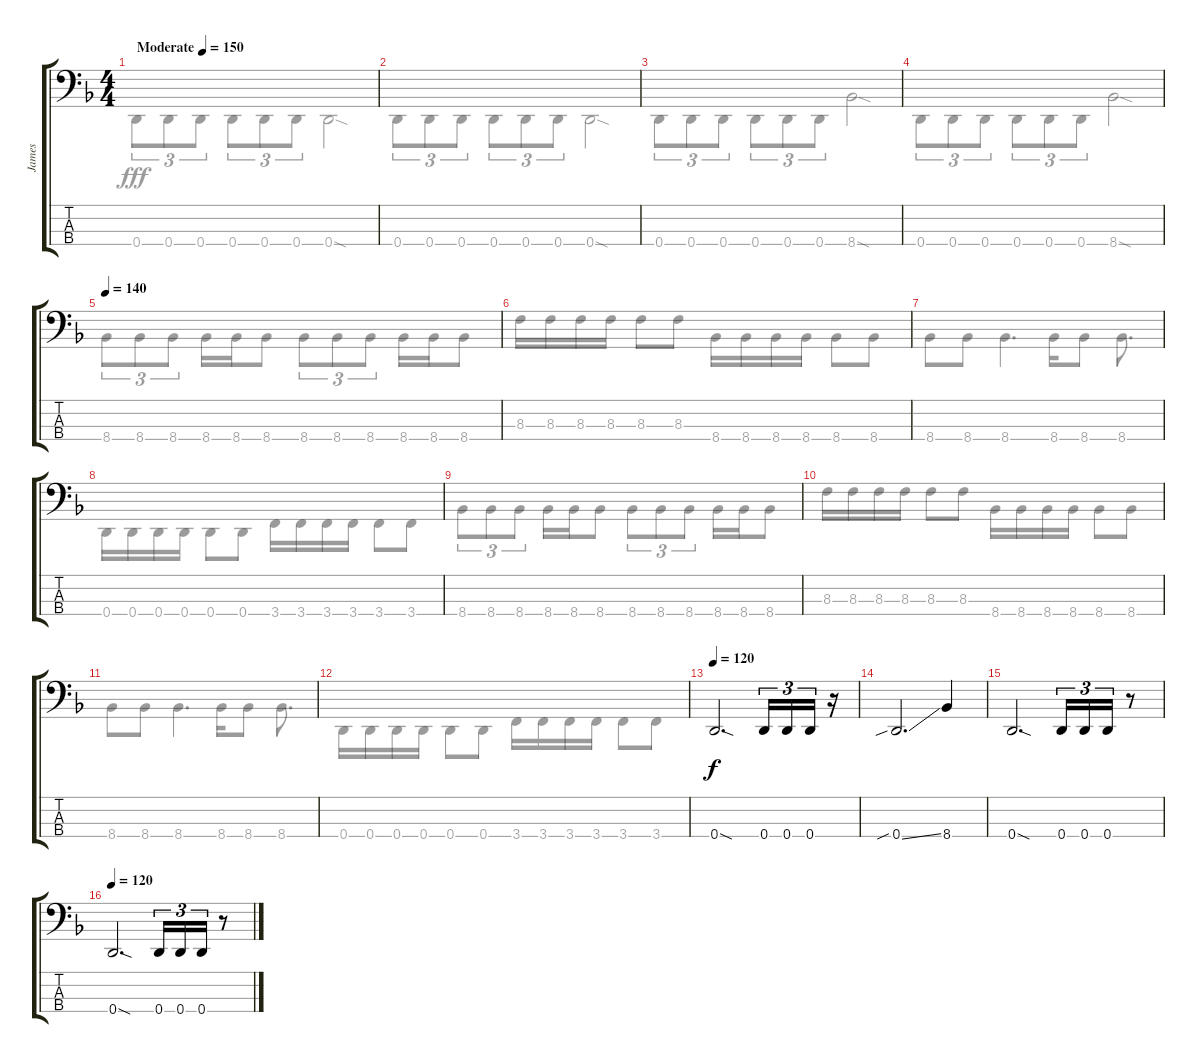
\track ("James" "James") {instrument electricbassfinger}
\staff {score tabs}
\tuning (G2 D2 A1 D1) {hide}
\voice
\ts (4 4)
\tempo (150 "Moderate")
\clef f4
\ks dminor
|
|
|
|
\tempo 140
|
|
|
|
|
|
|
|
\tempo 120
0.4{sod}.2{d} 0.4.16{tu (3 2)} 0.4.16{tu (3 2)} 0.4.16{tu (3 2)} r.16 |
0.4{sib ss}.2{d} 8.4.4 |
0.4{sod}.2{d} 0.4.16{tu (3 2)} 0.4.16{tu (3 2)} 0.4.16{tu (3 2)} r.8 |
\tempo 120
0.4{sod}.2{d} 0.4.16{tu (3 2)} 0.4.16{tu (3 2)} 0.4.16{tu (3 2)} r.8
\voice
\clef f4
\ottava regular
\simile none
\ks dminor
0.4.8{tu (3 2) dy fff} 0.4.8{tu (3 2)} 0.4.8{tu (3 2)} 0.4.8{tu (3 2)} 0.4.8{tu (3 2)} 0.4.8{tu (3 2)} 0.4{sod}.2 |
0.4.8{tu (3 2)} 0.4.8{tu (3 2)} 0.4.8{tu (3 2)} 0.4.8{tu (3 2)} 0.4.8{tu (3 2)} 0.4.8{tu (3 2)} 0.4{sod}.2 |
0.4.8{tu (3 2)} 0.4.8{tu (3 2)} 0.4.8{tu (3 2)} 0.4.8{tu (3 2)} 0.4.8{tu (3 2)} 0.4.8{tu (3 2)} 8.4{sod}.2 |
0.4.8{tu (3 2)} 0.4.8{tu (3 2)} 0.4.8{tu (3 2)} 0.4.8{tu (3 2)} 0.4.8{tu (3 2)} 0.4.8{tu (3 2)} 8.4{sod}.2 |
8.4.8{tu (3 2)} 8.4.8{tu (3 2)} 8.4.8{tu (3 2)} 8.4.16 8.4.16 8.4.8 8.4.8{tu (3 2)} 8.4.8{tu (3 2)} 8.4.8{tu (3 2)} 8.4.16 8.4.16 8.4.8 |
8.3.16 8.3.16 8.3.16 8.3.16 8.3.8 8.3.8 8.4.16 8.4.16 8.4.16 8.4.16 8.4.8 8.4.8 |
8.4.8 8.4.8 8.4.4{d} 8.4.16 8.4.8 8.4.8{d} |
0.4.16 0.4.16 0.4.16 0.4.16 0.4.8 0.4.8 3.4.16 3.4.16 3.4.16 3.4.16 3.4.8 3.4.8 |
8.4.8{tu (3 2)} 8.4.8{tu (3 2)} 8.4.8{tu (3 2)} 8.4.16 8.4.16 8.4.8 8.4.8{tu (3 2)} 8.4.8{tu (3 2)} 8.4.8{tu (3 2)} 8.4.16 8.4.16 8.4.8 |
8.3.16 8.3.16 8.3.16 8.3.16 8.3.8 8.3.8 8.4.16 8.4.16 8.4.16 8.4.16 8.4.8 8.4.8 |
8.4.8 8.4.8 8.4.4{d} 8.4.16 8.4.8 8.4.8{d} |
0.4.16 0.4.16 0.4.16 0.4.16 0.4.8 0.4.8 3.4.16 3.4.16 3.4.16 3.4.16 3.4.8 3.4.8 |
|
|
|
